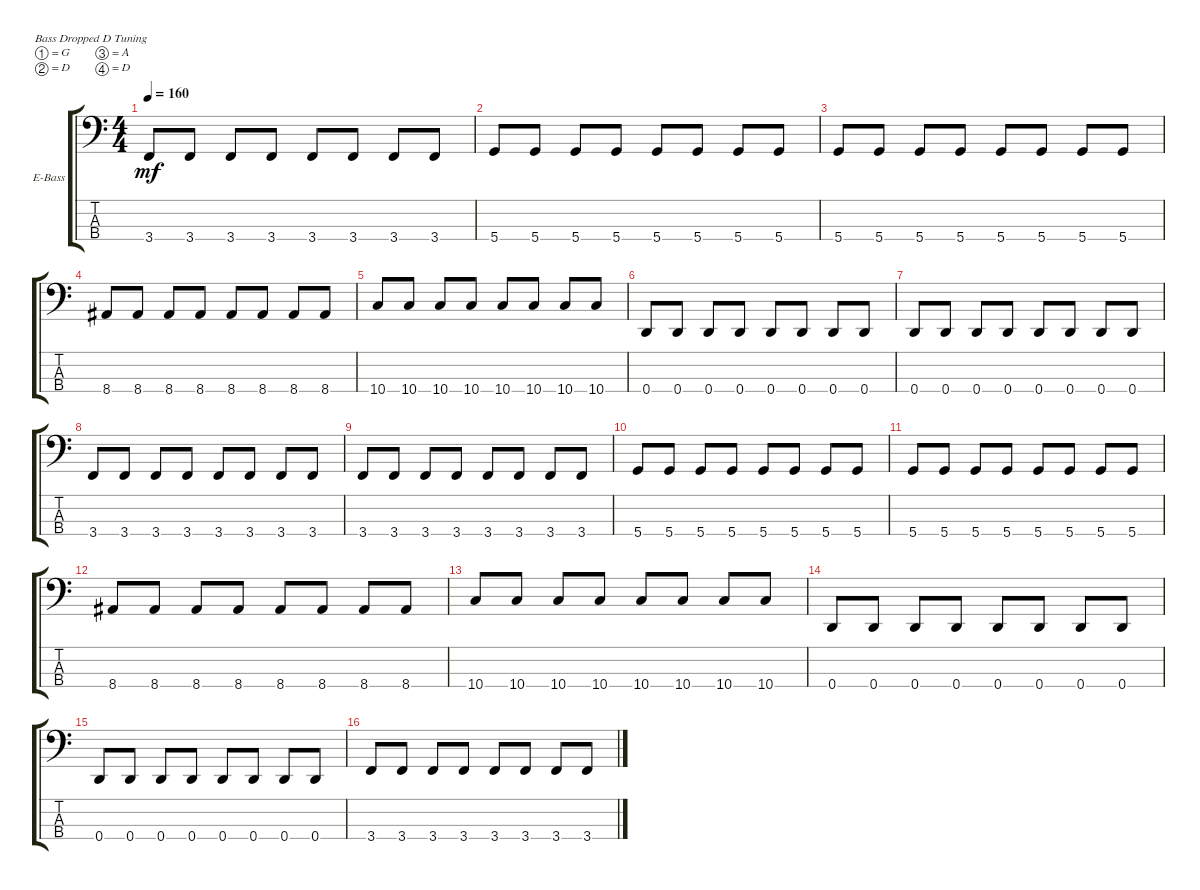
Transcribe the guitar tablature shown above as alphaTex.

\bracketExtendMode groupsimilarinstruments
\firstSystemTrackNameOrientation horizontal
\otherSystemsTrackNameOrientation horizontal
\track ("Bass" "E-Bass") {instrument electricbassfinger}
\staff {score tabs}
\tuning (G2 D2 A1 D1)
\ts (4 4)
\tempo 160
\clef f4
\ks c
3.4.8{dy mf} 3.4.8 3.4.8 3.4.8 3.4.8 3.4.8 3.4.8 3.4.8 |
5.4.8 5.4.8 5.4.8 5.4.8 5.4.8 5.4.8 5.4.8 5.4.8 |
5.4.8 5.4.8 5.4.8 5.4.8 5.4.8 5.4.8 5.4.8 5.4.8 |
8.4.8 8.4.8 8.4.8 8.4.8 8.4.8 8.4.8 8.4.8 8.4.8 |
10.4.8 10.4.8 10.4.8 10.4.8 10.4.8 10.4.8 10.4.8 10.4.8 |
0.4.8 0.4.8 0.4.8 0.4.8 0.4.8 0.4.8 0.4.8 0.4.8 |
0.4.8 0.4.8 0.4.8 0.4.8 0.4.8 0.4.8 0.4.8 0.4.8 |
3.4.8 3.4.8 3.4.8 3.4.8 3.4.8 3.4.8 3.4.8 3.4.8 |
3.4.8 3.4.8 3.4.8 3.4.8 3.4.8 3.4.8 3.4.8 3.4.8 |
5.4.8 5.4.8 5.4.8 5.4.8 5.4.8 5.4.8 5.4.8 5.4.8 |
5.4.8 5.4.8 5.4.8 5.4.8 5.4.8 5.4.8 5.4.8 5.4.8 |
8.4.8 8.4.8 8.4.8 8.4.8 8.4.8 8.4.8 8.4.8 8.4.8 |
10.4.8 10.4.8 10.4.8 10.4.8 10.4.8 10.4.8 10.4.8 10.4.8 |
0.4.8 0.4.8 0.4.8 0.4.8 0.4.8 0.4.8 0.4.8 0.4.8 |
0.4.8 0.4.8 0.4.8 0.4.8 0.4.8 0.4.8 0.4.8 0.4.8 |
3.4.8 3.4.8 3.4.8 3.4.8 3.4.8 3.4.8 3.4.8 3.4.8
